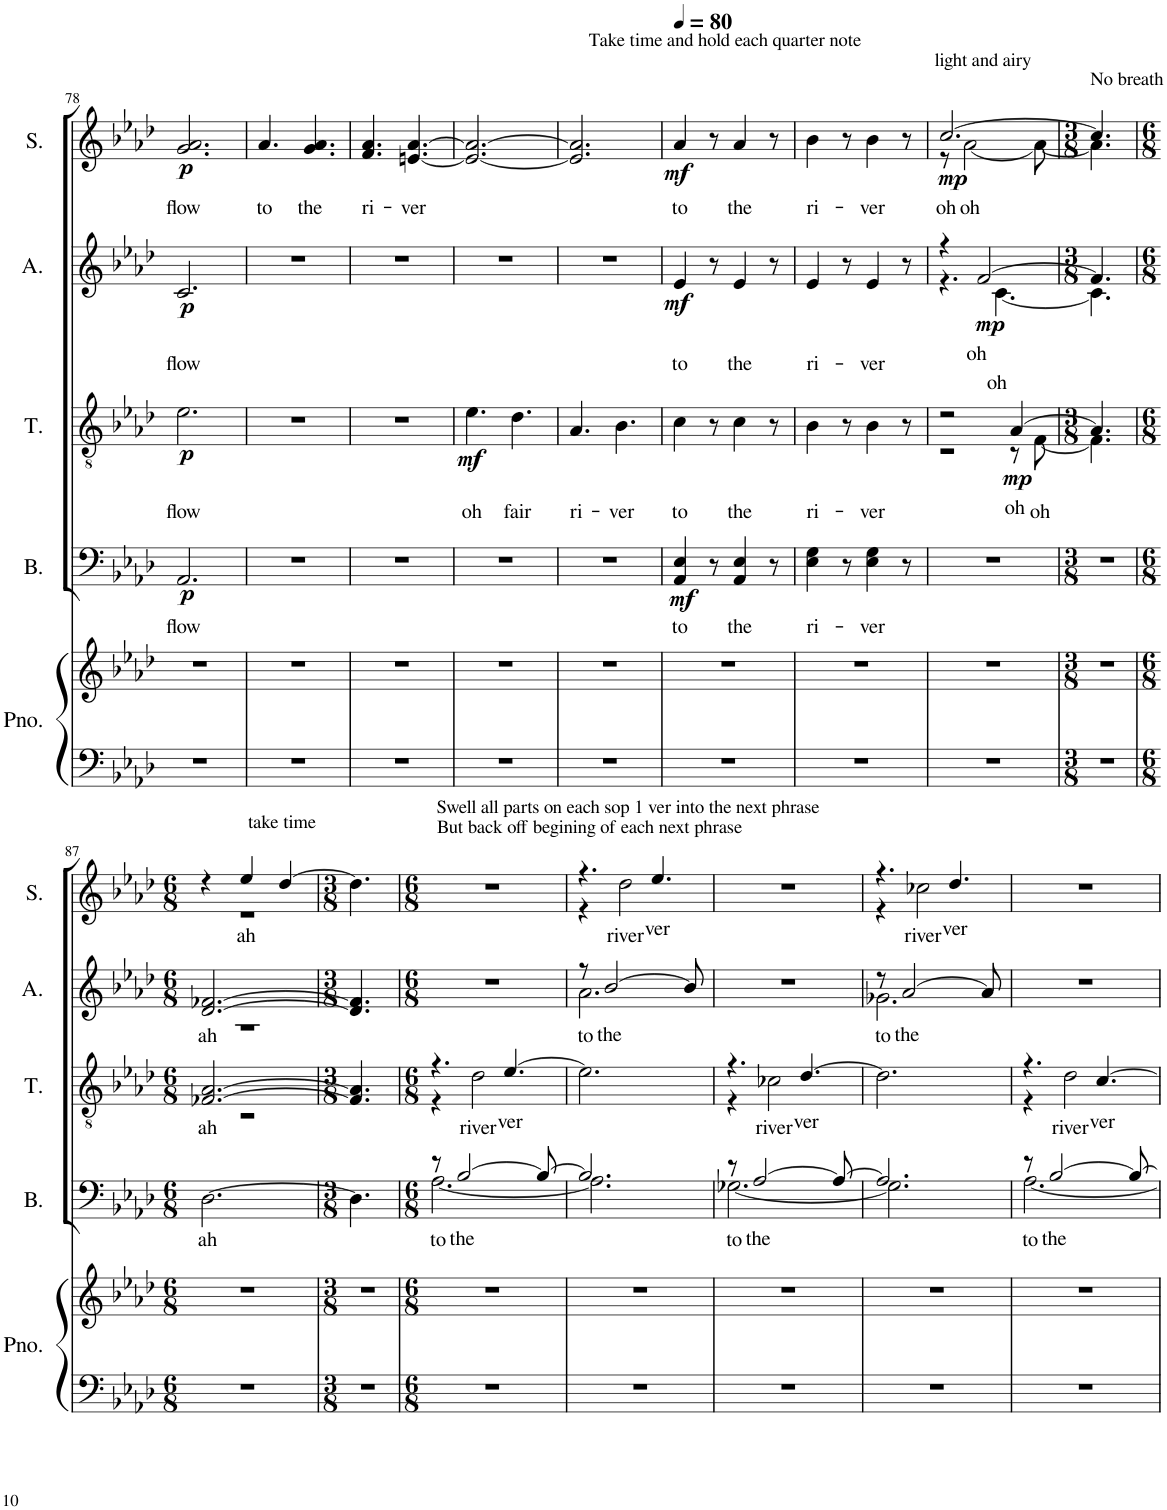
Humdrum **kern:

**kern	**kern	**kern	**text	**dynam	**kern	**text	**dynam	**kern	**text	**dynam	**kern	**text	**dynam
*part5	*part5	*part4	*part4	*part4	*part3	*part3	*part3	*part2	*part2	*part2	*part1	*part1	*part1
*staff6	*staff5	*staff4	*staff4	*staff4	*staff3	*staff3	*staff3	*staff2	*staff2	*staff2	*staff1	*staff1	*staff1
*I"Piano	*	*I"Bass	*	*	*I"Tenor	*	*	*I"Alto	*	*	*I"Soprano	*	*
*I'Pno.	*	*I'B.	*	*	*I'T.	*	*	*I'A.	*	*	*I'S.	*	*
!!LO:PB:g=z
*clefF4	*clefG2	*clefF4	*	*	*clefGv2	*	*	*clefG2	*	*	*clefG2	*	*
*k[b-e-a-d-]	*k[b-e-a-d-]	*k[b-e-a-d-]	*	*	*k[b-e-a-d-]	*	*	*k[b-e-a-d-]	*	*	*k[b-e-a-d-]	*	*
*M6/8	*M6/8	*M6/8	*	*	*M6/8	*	*	*M6/8	*	*	*M6/8	*	*
=78	=78	=78	=78	=78	=78	=78	=78	=78	=78	=78	=78	=78	=78
!	!	!	!LO:LY:b	!LO:DY:b	!	!LO:LY:b	!LO:DY:b	!	!LO:LY:b	!LO:DY:b	!	!LO:LY:b	!LO:DY:b
2.r	2.r	2.AA-/	flow	p	2.e-\	flow	p	2.c/	flow	p	2.g/ 2.a-/	flow	p
=79	=79	=79	=79	=79	=79	=79	=79	=79	=79	=79	=79	=79	=79
!	!	!	!	!	!	!	!	!	!	!	!	!LO:LY:b	!
2.r	2.r	2.r	.	.	2.r	.	.	2.r	.	.	4.a-/	to	.
!	!	!	!	!	!	!	!	!	!	!	!	!LO:LY:b	!
.	.	.	.	.	.	.	.	.	.	.	4.g/ 4.a-/	the	.
=80	=80	=80	=80	=80	=80	=80	=80	=80	=80	=80	=80	=80	=80
!	!	!	!	!	!	!	!	!	!	!	!	!LO:LY:b	!
2.r	2.r	2.r	.	.	2.r	.	.	2.r	.	.	4.f/ 4.a-/	ri-	.
!	!	!	!	!	!	!	!	!	!	!	!	!LO:LY:b	!
.	.	.	.	.	.	.	.	.	.	.	[4.en/ [4.a-/	-ver	.
=81	=81	=81	=81	=81	=81	=81	=81	=81	=81	=81	=81	=81	=81
!	!	!	!	!	!	!LO:LY:b	!LO:DY:b	!	!	!	!	!	!
2.r	2.r	2.r	.	.	4.e-\	oh	mf	2.r	.	.	2.e/_ 2.a-/_	.	.
!	!	!	!	!	!	!LO:LY:b	!	!	!	!	!	!	!
.	.	.	.	.	4.d-\	fair	.	.	.	.	.	.	.
=82	=82	=82	=82	=82	=82	=82	=82	=82	=82	=82	=82	=82	=82
!	!	!	!	!	!	!LO:LY:b	!	!	!	!	!	!	!
2.r	2.r	2.r	.	.	4.A-/	ri-	.	2.r	.	.	2.e/] 2.a-/]	.	.
!	!	!	!	!	!	!LO:LY:b	!	!	!	!	!	!	!
.	.	.	.	.	4.B-\	-ver	.	.	.	.	.	.	.
=83	=83	=83	=83	=83	=83	=83	=83	=83	=83	=83	=83	=83	=83
*	*	*	*	*	*	*	*	*	*	*	*MM80	*	*
!	!	!	!	!	!	!	!	!	!	!	!LO:TX:a:t=Take time and hold each quarter note	!	!
!	!	!	!LO:LY:b	!LO:DY:b	!	!LO:LY:b	!	!	!LO:LY:b	!LO:DY:b	!	!LO:LY:b	!LO:DY:b
2.r	2.r	4AA-/ 4E-/	to	mf	4c\	to	.	4e-/	to	mf	4a-/	to	mf
.	.	8r	.	.	8r	.	.	8r	.	.	8r	.	.
!	!	!	!LO:LY:b	!	!	!LO:LY:b	!	!	!LO:LY:b	!	!	!LO:LY:b	!
.	.	4AA-/ 4E-/	the	.	4c\	the	.	4e-/	the	.	4a-/	the	.
.	.	8r	.	.	8r	.	.	8r	.	.	8r	.	.
=84	=84	=84	=84	=84	=84	=84	=84	=84	=84	=84	=84	=84	=84
!	!	!	!LO:LY:b	!	!	!LO:LY:b	!	!	!LO:LY:b	!	!	!LO:LY:b	!
2.r	2.r	4E-\ 4G\	ri-	.	4B-\	ri-	.	4e-/	ri-	.	4b-\	ri-	.
.	.	8r	.	.	8r	.	.	8r	.	.	8r	.	.
!	!	!	!LO:LY:b	!	!	!LO:LY:b	!	!	!LO:LY:b	!	!	!LO:LY:b	!
.	.	4E-\ 4G\	-ver	.	4B-\	-ver	.	4e-/	-ver	.	4b-\	-ver	.
.	.	8r	.	.	8r	.	.	8r	.	.	8r	.	.
=85	=85	=85	=85	=85	=85	=85	=85	=85	=85	=85	=85	=85	=85
*	*	*	*	*	*^	*	*	*^	*	*	*	*	*
!	!	!	!	!	!	!	!	!	!	!	!	!	!LO:TX:a:t=light and airy	!	!
!	!	!	!	!	!	!	!	!	!	!	!	!	!	!LO:LY:b	!LO:DY:b
*	*	*	*	*	*	*	*	*	*	*	*	*	*^	*	*
2.r	2.r	2.r	.	.	2r	2r	.	.	4r	4.r	.	.	[2.cc/	8r	oh	mp
!	!	!	!	!	!	!	!	!	!	!	!	!	!	!	!LO:LY:b	!
.	.	.	.	.	.	.	.	.	.	.	.	.	.	[2a-\	oh	.
!	!	!	!	!	!	!	!	!	!	!	!LO:LY:b	!LO:DY:b	!	!	!	!
.	.	.	.	.	.	.	.	.	[2f/	.	oh	mp	.	.	.	.
!	!	!	!	!	!	!	!	!	!	!	!LO:LY:b	!	!	!	!	!
.	.	.	.	.	.	.	.	.	.	[4.c\	oh	.	.	.	.	.
!	!	!	!	!	!	!	!LO:LY:b	!LO:DY:b	!	!	!	!	!	!	!	!
.	.	.	.	.	[4A-/	8r	oh	mp	.	.	.	.	.	.	.	.
!	!	!	!	!	!	!	!LO:LY:b	!	!	!	!	!	!	!	!	!
.	.	.	.	.	.	[8F\	oh	.	.	.	.	.	.	8a-\_	.	.
=86	=86	=86	=86	=86	=86	=86	=86	=86	=86	=86	=86	=86	=86	=86	=86	=86
*M3/8	*M3/8	*M3/8	*	*	*M3/8	*	*	*	*M3/8	*	*	*	*M3/8	*	*	*
!	!	!	!	!	!	!	!	!	!	!	!	!	!LO:TX:a:t=No breath	!	!	!
4.r	4.r	4.r	.	.	4.A-/]	4.F\]	.	.	4.f/]	4.c\]	.	.	4.cc/]	4.a-\]	.	.
!!LO:LB:g=z	!!
=87	=87	=87	=87	=87	=87	=87	=87	=87	=87	=87	=87	=87	=87	=87	=87	=87
*M6/8	*M6/8	*M6/8	*	*	*M6/8	*	*	*	*M6/8	*	*	*	*M6/8	*	*	*
!	!	!	!LO:LY:b	!	!	!	!LO:LY:b	!	!	!	!LO:LY:b	!	!	!	!	!
2.r	2.r	[2.D-\	ah	.	[2.F-X/ [2.A-/	2.r	ah	.	[2.d-/ [2.f-X/	2.r	ah	.	4r	2.r	.	.
!	!	!	!	!	!	!	!	!	!	!	!	!	!LO:TX:a:t=take time	!	!	!
!	!	!	!	!	!	!	!	!	!	!	!	!	!	!	!LO:LY:b	!
.	.	.	.	.	.	.	.	.	.	.	.	.	4ee-/	.	ah	.
.	.	.	.	.	.	.	.	.	.	.	.	.	[4dd-/	.	.	.
*	*	*	*	*	*v	*v	*	*	*	*	*	*	*v	*v	*	*
*	*	*	*	*	*	*	*	*v	*v	*	*	*	*	*
=88	=88	=88	=88	=88	=88	=88	=88	=88	=88	=88	=88	=88	=88
*M3/8	*M3/8	*M3/8	*	*	*M3/8	*	*	*M3/8	*	*	*M3/8	*	*
4.r	4.r	4.D-\]	.	.	4.F-/] 4.A-/]	.	.	4.d-/] 4.f-/]	.	.	4.dd-\]	.	.
=89	=89	=89	=89	=89	=89	=89	=89	=89	=89	=89	=89	=89	=89
*M6/8	*M6/8	*M6/8	*	*	*M6/8	*	*	*M6/8	*	*	*M6/8	*	*
*	*	*^	*	*	*	*	*	*	*	*	*	*	*
!	!	!	!	!	!	!	!	!	!	!	!	!LO:TX:a:t=Swell all parts on each sop 1 ver into the next phrase	!	!
!	!	!	!	!	!	!	!	!	!	!	!	!LO:TX:a:t=But back off begining of each next phrase	!	!
!	!	!	!	!LO:LY:b	!	!	!	!	!	!	!	!	!	!
*	*	*	*	*	*	*^	*	*	*	*	*	*	*	*
2.r	2.r	8r	[2.A-\	to	.	4.r	4r	.	.	2.r	.	.	2.r	.	.
!	!	!	!	!LO:LY:b	!	!	!	!	!	!	!	!	!	!	!
.	.	[2B-/	.	the	.	.	.	.	.	.	.	.	.	.	.
!	!	!	!	!	!	!	!	!LO:LY:b	!	!	!	!	!	!	!
.	.	.	.	.	.	.	2d-\	river	.	.	.	.	.	.	.
!	!	!	!	!	!	!	!	!LO:LY:b	!	!	!	!	!	!	!
.	.	.	.	.	.	[4.e-/	.	ver	.	.	.	.	.	.	.
.	.	8B-/_	.	.	.	.	.	.	.	.	.	.	.	.	.
*	*	*	*	*	*	*v	*v	*	*	*	*	*	*	*	*
=90	=90	=90	=90	=90	=90	=90	=90	=90	=90	=90	=90	=90	=90	=90
*	*	*	*	*	*	*	*	*	*^	*	*	*	*	*
!	!	!	!	!	!	!	!	!	!	!	!LO:LY:b	!	!	!	!
*	*	*	*	*	*	*	*	*	*	*	*	*	*^	*	*
2.r	2.r	2.B-/]	2.A-\]	.	.	2.e-\]	.	.	8r	2.a-\	to	.	4.r	4r	.	.
!	!	!	!	!	!	!	!	!	!	!	!LO:LY:b	!	!	!	!	!
.	.	.	.	.	.	.	.	.	[2b-/	.	the	.	.	.	.	.
!	!	!	!	!	!	!	!	!	!	!	!	!	!	!	!LO:LY:b	!
.	.	.	.	.	.	.	.	.	.	.	.	.	.	2dd-\	river	.
!	!	!	!	!	!	!	!	!	!	!	!	!	!	!	!LO:LY:b	!
.	.	.	.	.	.	.	.	.	.	.	.	.	4.ee-/	.	ver	.
.	.	.	.	.	.	.	.	.	8b-/]	.	.	.	.	.	.	.
*	*	*	*	*	*	*	*	*	*v	*v	*	*	*	*	*	*
*	*	*	*	*	*	*	*	*	*	*	*	*v	*v	*	*
=91	=91	=91	=91	=91	=91	=91	=91	=91	=91	=91	=91	=91	=91	=91
!	!	!	!	!LO:LY:b	!	!	!	!	!	!	!	!	!	!
*	*	*	*	*	*	*^	*	*	*	*	*	*	*	*
2.r	2.r	8r	[2.G-X\	to	.	4.r	4r	.	.	2.r	.	.	2.r	.	.
!	!	!	!	!LO:LY:b	!	!	!	!	!	!	!	!	!	!	!
.	.	[2A-/	.	the	.	.	.	.	.	.	.	.	.	.	.
!	!	!	!	!	!	!	!	!LO:LY:b	!	!	!	!	!	!	!
.	.	.	.	.	.	.	2c-X\	river	.	.	.	.	.	.	.
!	!	!	!	!	!	!	!	!LO:LY:b	!	!	!	!	!	!	!
.	.	.	.	.	.	[4.d-/	.	ver	.	.	.	.	.	.	.
.	.	8A-/_	.	.	.	.	.	.	.	.	.	.	.	.	.
*	*	*	*	*	*	*v	*v	*	*	*	*	*	*	*	*
=92	=92	=92	=92	=92	=92	=92	=92	=92	=92	=92	=92	=92	=92	=92
*	*	*	*	*	*	*	*	*	*^	*	*	*	*	*
!	!	!	!	!	!	!	!	!	!	!	!LO:LY:b	!	!	!	!
*	*	*	*	*	*	*	*	*	*	*	*	*	*^	*	*
2.r	2.r	2.A-/]	2.G-\]	.	.	2.d-\]	.	.	8r	2.g-X\	to	.	4.r	4r	.	.
!	!	!	!	!	!	!	!	!	!	!	!LO:LY:b	!	!	!	!	!
.	.	.	.	.	.	.	.	.	[2a-/	.	the	.	.	.	.	.
!	!	!	!	!	!	!	!	!	!	!	!	!	!	!	!LO:LY:b	!
.	.	.	.	.	.	.	.	.	.	.	.	.	.	2cc-X\	river	.
!	!	!	!	!	!	!	!	!	!	!	!	!	!	!	!LO:LY:b	!
.	.	.	.	.	.	.	.	.	.	.	.	.	4.dd-/	.	ver	.
.	.	.	.	.	.	.	.	.	8a-/]	.	.	.	.	.	.	.
*	*	*	*	*	*	*	*	*	*v	*v	*	*	*	*	*	*
*	*	*	*	*	*	*	*	*	*	*	*	*v	*v	*	*
=93	=93	=93	=93	=93	=93	=93	=93	=93	=93	=93	=93	=93	=93	=93
!	!	!	!	!LO:LY:b	!	!	!	!	!	!	!	!	!	!
*	*	*	*	*	*	*^	*	*	*	*	*	*	*	*
2.r	2.r	8r	[2.A-\	to	.	4.r	4r	.	.	2.r	.	.	2.r	.	.
!	!	!	!	!LO:LY:b	!	!	!	!	!	!	!	!	!	!	!
.	.	[2B-/	.	the	.	.	.	.	.	.	.	.	.	.	.
!	!	!	!	!	!	!	!	!LO:LY:b	!	!	!	!	!	!	!
.	.	.	.	.	.	.	2d-\	river	.	.	.	.	.	.	.
!	!	!	!	!	!	!	!	!LO:LY:b	!	!	!	!	!	!	!
.	.	.	.	.	.	[4.c/	.	ver	.	.	.	.	.	.	.
.	.	8B-/_	.	.	.	.	.	.	.	.	.	.	.	.	.
*	*	*v	*v	*	*	*	*	*	*	*	*	*	*	*	*
*	*	*	*	*	*v	*v	*	*	*	*	*	*	*	*
=	=	=	=	=	=	=	=	=	=	=	=	=	=
*-	*-	*-	*-	*-	*-	*-	*-	*-	*-	*-	*-	*-	*-
